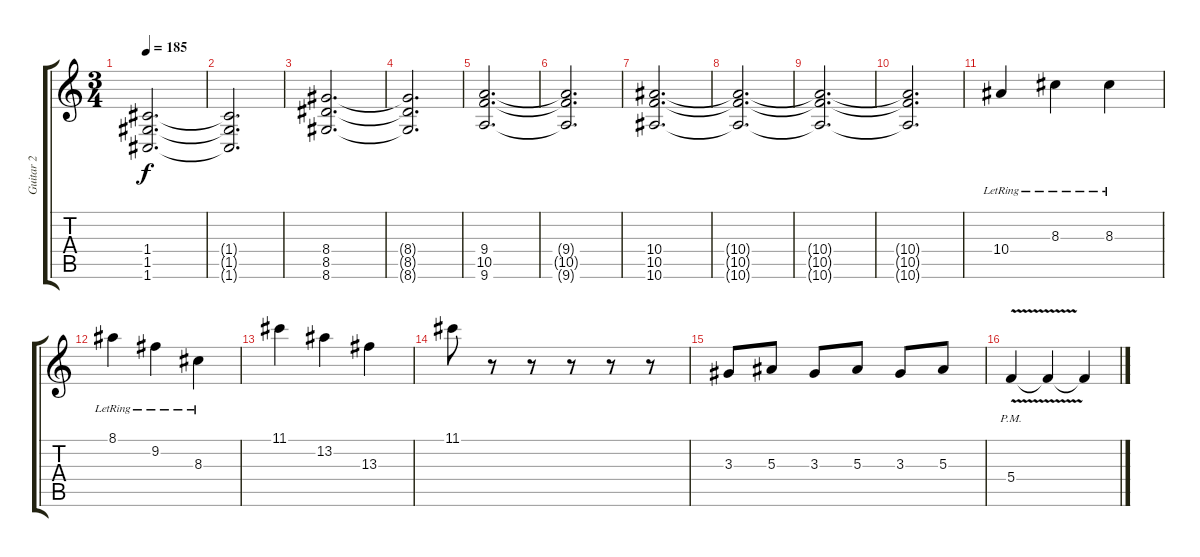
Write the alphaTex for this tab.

\track ("Guitar 2" "Guitar 2") {instrument overdrivenguitar}
\staff {score tabs}
\tuning (D4 A3 F3 C3 G2 C2) {hide}
\ts (3 4)
\tempo 185
\clef g2
\ks c
(1.4{t} 1.5{t} 1.6{t}).2{d dy f} |
(1.4{t} 1.5{t} 1.6{t}).2{d} |
(8.4 8.5 8.6).2{d} |
(8.4{t} 8.5{t} 8.6{t}).2{d} |
(9.4 10.5 9.6).2{d} |
(9.4{t} 10.5{t} 9.6{t}).2{d} |
(10.4 10.5 10.6).2{d} |
(10.4{t} 10.5{t} 10.6{t}).2{d} |
(10.4{t} 10.5{t} 10.6{t}).2{d} |
(10.4{t} 10.5{t} 10.6{t}).2{d} |
10.4{lr}.4 8.3{lr}.4 8.3{lr}.4 |
8.1{lr}.4 9.2{lr}.4 8.3{lr}.4 |
11.1.4 13.2.4 13.3.4 |
11.1.8 r.8 r.8 r.8 r.8 r.8 |
3.3.8 5.3.8 3.3.8 5.3.8 3.3.8 5.3.8 |
5.4{v pm}.4 5.4{t}.4 5.4{t}.4
